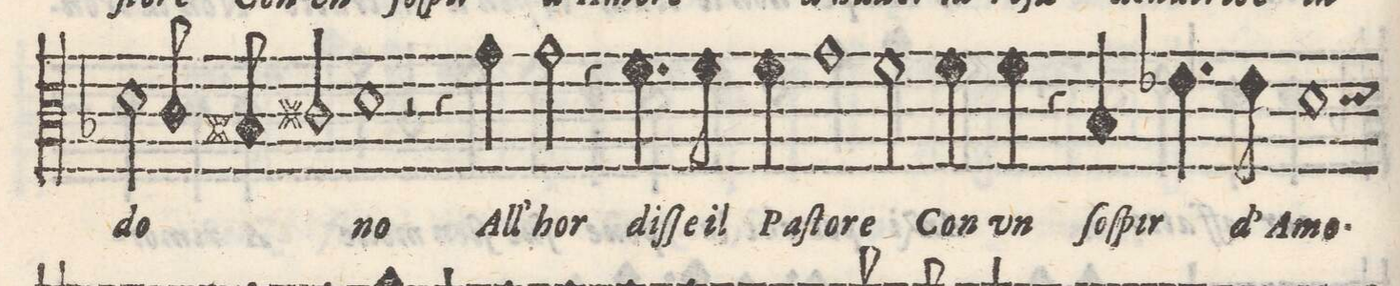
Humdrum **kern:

**kern	**text
*I"Alto	*
*clefC3	*
*k[b-]	*
*met(C)	*
*M2/1	*
2d\	do-
8c/	.
8Bn/	.
2c#X/	.
=19-	=19-
1d	-no
2r	.
4r	.
4g\	All'-
=20-	=20-
2g\	-hor
4r	.
4.f\	diſ-
8f\	-ſe il
4f\	Paſ-
1g\	-to-
=21-	=21-
2f\	-re
4f\	Con
4f\	un
4r	.
4B-y/	ſoſ-
=22-	=22-
4.e-X\	-pir
8e-\	d'A-
1d	-mo-
*-	*-
